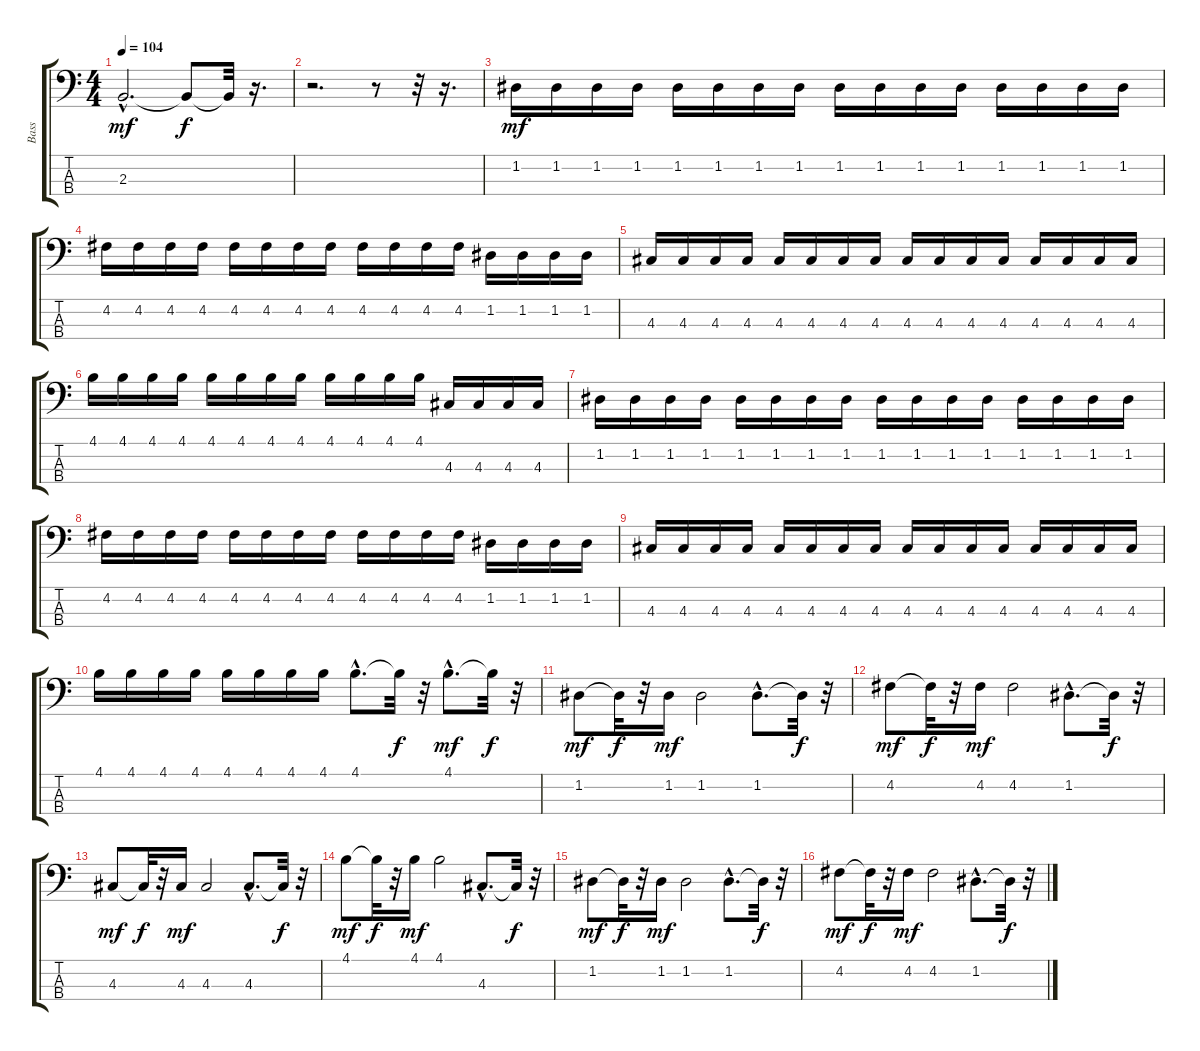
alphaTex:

\track ("Bass" "Bass") {instrument electricbassfinger}
\staff {score tabs}
\tuning (G2 D2 A1 E1) {hide}
\ts (4 4)
\tempo 104
\clef f4
\ks c
2.3{hac}.2{d dy mf} 2.3{t}.8{dy f} 2.3{t}.32 r.16{d} |
r.2{d} r.8 r.32 r.16{d} |
1.2.16{dy mf} 1.2.16 1.2.16 1.2.16 1.2.16 1.2.16 1.2.16 1.2.16 1.2.16 1.2.16 1.2.16 1.2.16 1.2.16 1.2.16 1.2.16 1.2.16 |
4.2.16 4.2.16 4.2.16 4.2.16 4.2.16 4.2.16 4.2.16 4.2.16 4.2.16 4.2.16 4.2.16 4.2.16 1.2.16 1.2.16 1.2.16 1.2.16 |
4.3.16 4.3.16 4.3.16 4.3.16 4.3.16 4.3.16 4.3.16 4.3.16 4.3.16 4.3.16 4.3.16 4.3.16 4.3.16 4.3.16 4.3.16 4.3.16 |
4.1.16 4.1.16 4.1.16 4.1.16 4.1.16 4.1.16 4.1.16 4.1.16 4.1.16 4.1.16 4.1.16 4.1.16 4.3.16 4.3.16 4.3.16 4.3.16 |
1.2.16 1.2.16 1.2.16 1.2.16 1.2.16 1.2.16 1.2.16 1.2.16 1.2.16 1.2.16 1.2.16 1.2.16 1.2.16 1.2.16 1.2.16 1.2.16 |
4.2.16 4.2.16 4.2.16 4.2.16 4.2.16 4.2.16 4.2.16 4.2.16 4.2.16 4.2.16 4.2.16 4.2.16 1.2.16 1.2.16 1.2.16 1.2.16 |
4.3.16 4.3.16 4.3.16 4.3.16 4.3.16 4.3.16 4.3.16 4.3.16 4.3.16 4.3.16 4.3.16 4.3.16 4.3.16 4.3.16 4.3.16 4.3.16 |
4.1.16 4.1.16 4.1.16 4.1.16 4.1.16 4.1.16 4.1.16 4.1.16 4.1{hac}.8{d} 4.1{t}.32{dy f} r.32 4.1{hac}.8{d dy mf} 4.1{t}.32{dy f} r.32 |
1.2.8{dy mf} 1.2{t}.32{dy f} r.32 1.2.16{dy mf} 1.2.2 1.2{hac}.8{d} 1.2{t}.32{dy f} r.32 |
4.2.8{dy mf} 4.2{t}.32{dy f} r.32 4.2.16{dy mf} 4.2.2 1.2{hac}.8{d} 1.2{t}.32{dy f} r.32 |
4.3.8{dy mf} 4.3{t}.32{dy f} r.32 4.3.16{dy mf} 4.3.2 4.3{hac}.8{d} 4.3{t}.32{dy f} r.32 |
4.1.8{dy mf} 4.1{t}.32{dy f} r.32 4.1.16{dy mf} 4.1.2 4.3{hac}.8{d} 4.3{t}.32{dy f} r.32 |
1.2.8{dy mf} 1.2{t}.32{dy f} r.32 1.2.16{dy mf} 1.2.2 1.2{hac}.8{d} 1.2{t}.32{dy f} r.32 |
4.2.8{dy mf} 4.2{t}.32{dy f} r.32 4.2.16{dy mf} 4.2.2 1.2{hac}.8{d} 1.2{t}.32{dy f} r.32
